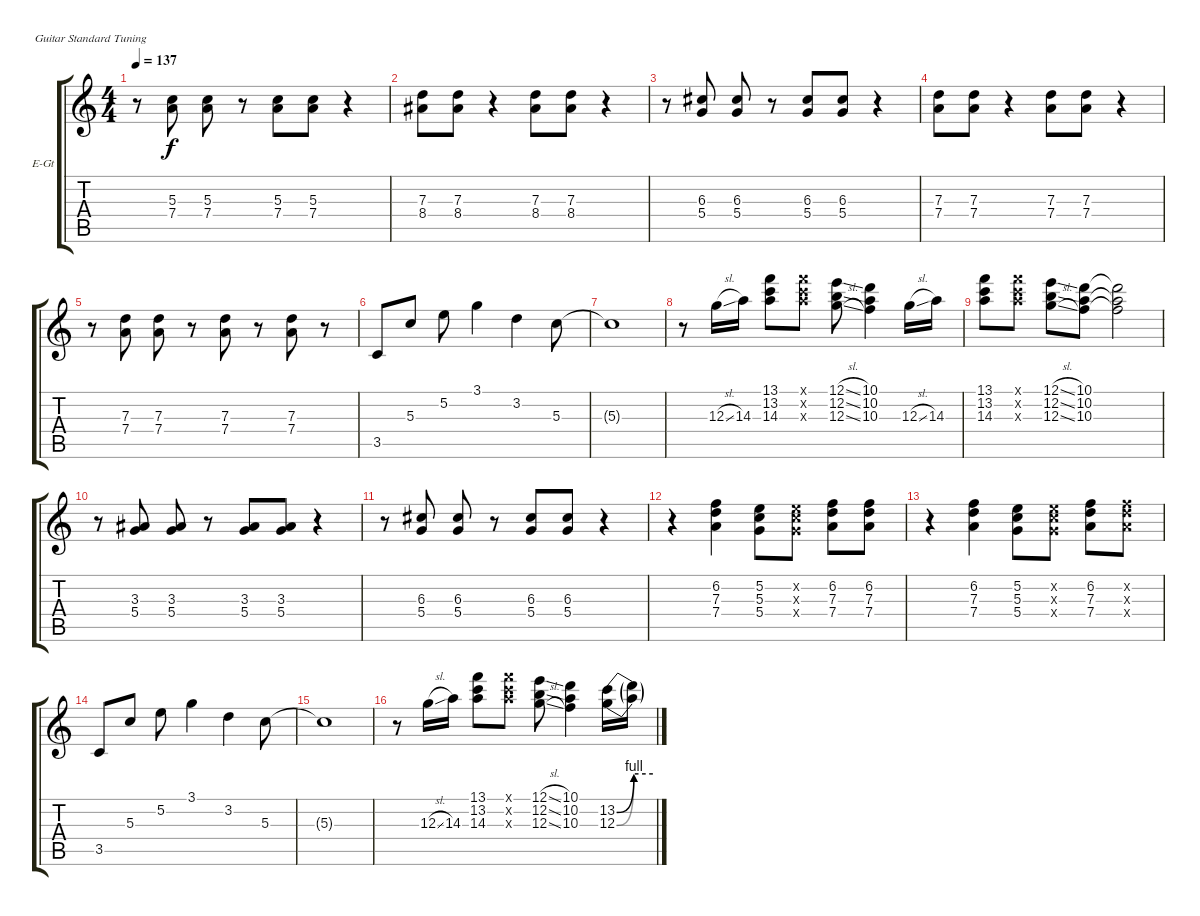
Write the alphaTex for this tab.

\bracketExtendMode groupsimilarinstruments
\firstSystemTrackNameOrientation horizontal
\otherSystemsTrackNameOrientation horizontal
\track ("Æ®·¢ 1" "E-Gt") {instrument overdrivenguitar}
\staff {score tabs}
\tuning (E4 B3 G3 D3 A2 E2)
\ts (4 4)
\tempo 137
\clef g2
\ks c
r.8{dy f} (5.3 7.4).8 (5.3 7.4).8 r.8 (5.3 7.4).8 (5.3 7.4).8 r.4 |
(7.3 8.4).8 (7.3 8.4).8 r.4 (7.3 8.4).8 (7.3 8.4).8 r.4 |
r.8 (6.3 5.4).8 (6.3 5.4).8 r.8 (6.3 5.4).8 (6.3 5.4).8 r.4 |
(7.3 7.4).8 (7.3 7.4).8 r.4 (7.3 7.4).8 (7.3 7.4).8 r.4 |
r.8 (7.3 7.4).8 (7.3 7.4).8 r.8 (7.3 7.4).8 r.8 (7.3 7.4).8 r.8 |
3.5.8 5.3.8 5.2.8 3.1.4 3.2.4 5.3.8 |
5.3{t}.1 |
r.8 12.3{sl}.16 14.3.16 (13.1 13.2 14.3).8 (13.1{x} 13.2{x} 14.3{x}).8 (12.1{sl} 12.2{sl} 12.3{sl}).8 (10.1 10.2 10.3).4 12.3{sl}.16 14.3.16 |
(13.1 13.2 14.3).8 (13.1{x} 13.2{x} 14.3{x}).8 (12.1{sl} 12.2{sl} 12.3{sl}).8 (10.1 10.2 10.3).8 (10.1{t} 10.2{t} 10.3{t}).2 |
r.8 (3.3 5.4).8 (3.3 5.4).8 r.8 (3.3 5.4).8 (3.3 5.4).8 r.4 |
r.8 (6.3 5.4).8 (6.3 5.4).8 r.8 (6.3 5.4).8 (6.3 5.4).8 r.4 |
r.4 (6.2 7.3 7.4).4 (5.2 5.3 5.4).8 (5.2{x} 5.3{x} 5.4{x}).8 (6.2 7.3 7.4).8 (6.2 7.3 7.4).8 |
r.4 (6.2 7.3 7.4).4 (5.2 5.3 5.4).8 (5.2{x} 5.3{x} 5.4{x}).8 (6.2 7.3 7.4).8 (6.2{x} 7.3{x} 7.4{x}).8 |
3.5.8 5.3.8 5.2.8 3.1.4 3.2.4 5.3.8 |
5.3{t}.1 |
r.8 12.3{sl}.16 14.3.16 (13.1 13.2 14.3).8 (13.1{x} 13.2{x} 14.3{x}).8 (12.1{sl} 12.2{sl} 12.3{sl}).8 (10.1 10.2 10.3).4 (13.2{be (bend 0 0 60 4)} 12.3{be (bend 0 0 60 4)}).16 (13.2{be (hold 0 4 60 4) t} 12.3{be (hold 0 4 60 4) t}).16
